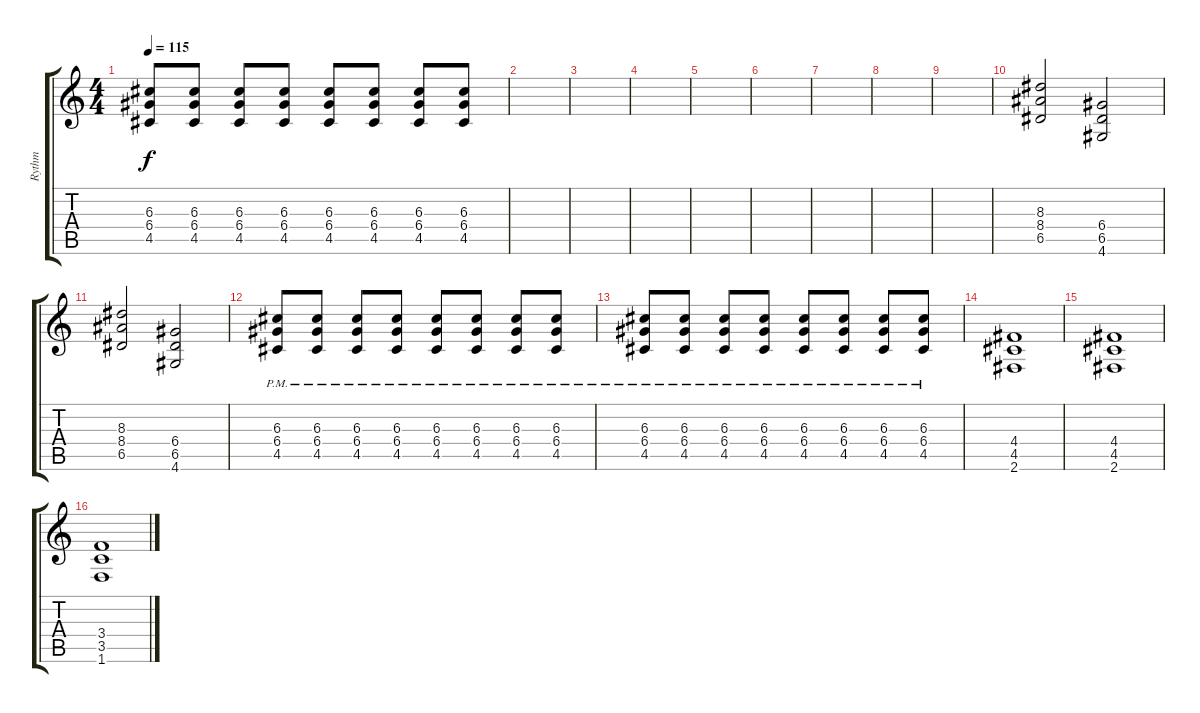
\track ("Rythm" "Rythm") {instrument distortionguitar}
\staff {score tabs}
\tuning (E4 B3 G3 D3 A2 E2) {hide}
\ts (4 4)
\tempo 115
\clef g2
\ks c
(6.3 6.4 4.5).8{dy f} (6.3 6.4 4.5).8 (6.3 6.4 4.5).8 (6.3 6.4 4.5).8 (6.3 6.4 4.5).8 (6.3 6.4 4.5).8 (6.3 6.4 4.5).8 (6.3 6.4 4.5).8 |
|
|
|
|
|
|
|
|
(8.3 8.4 6.5).2 (6.4 6.5 4.6).2 |
(8.3 8.4 6.5).2 (6.4 6.5 4.6).2 |
(6.3 6.4 4.5{pm}).8 (6.3 6.4 4.5{pm}).8 (6.3 6.4 4.5{pm}).8 (6.3 6.4 4.5{pm}).8 (6.3 6.4 4.5{pm}).8 (6.3 6.4 4.5{pm}).8 (6.3 6.4 4.5{pm}).8 (6.3 6.4 4.5{pm}).8 |
(6.3 6.4 4.5{pm}).8 (6.3 6.4 4.5{pm}).8 (6.3 6.4 4.5{pm}).8 (6.3 6.4 4.5{pm}).8 (6.3 6.4 4.5{pm}).8 (6.3 6.4 4.5{pm}).8 (6.3 6.4 4.5{pm}).8 (6.3 6.4 4.5{pm}).8 |
(4.4 4.5 2.6).1 |
(4.4 4.5 2.6).1 |
(3.4 3.5 1.6).1
